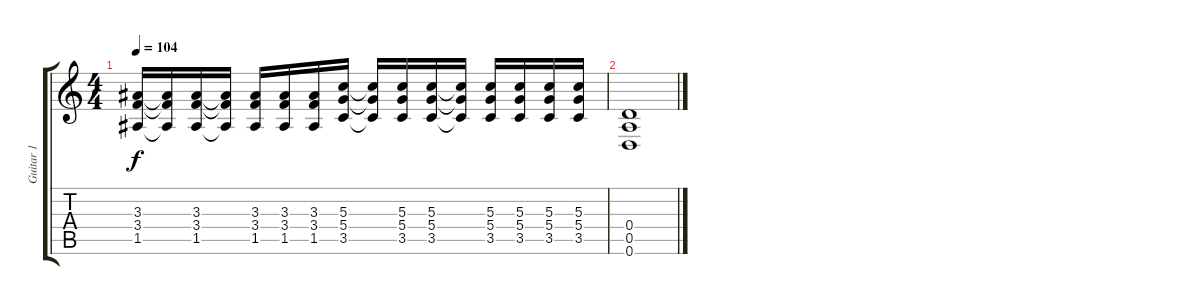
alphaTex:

\track ("Guitar 1" "Guitar 1") {instrument distortionguitar}
\staff {score tabs}
\tuning (E4 B3 G3 D3 A2 D2) {hide}
\ts (4 4)
\tempo 104
\clef g2
\ks c
(3.3 3.4 1.5).16{dy f} (3.3{t} 3.4{t} 1.5{t}).16 (3.3 3.4 1.5).16 (3.3{t} 3.4{t} 1.5{t}).16 (3.3 3.4 1.5).16 (3.3 3.4 1.5).16 (3.3 3.4 1.5).16 (5.3 5.4 3.5).16 (5.3{t} 5.4{t} 3.5{t}).16 (5.3 5.4 3.5).16 (5.3 5.4 3.5).16 (5.3{t} 5.4{t} 3.5{t}).16 (5.3 5.4 3.5).16 (5.3 5.4 3.5).16 (5.3 5.4 3.5).16 (5.3 5.4 3.5).16 |
(0.4 0.5 0.6).1
